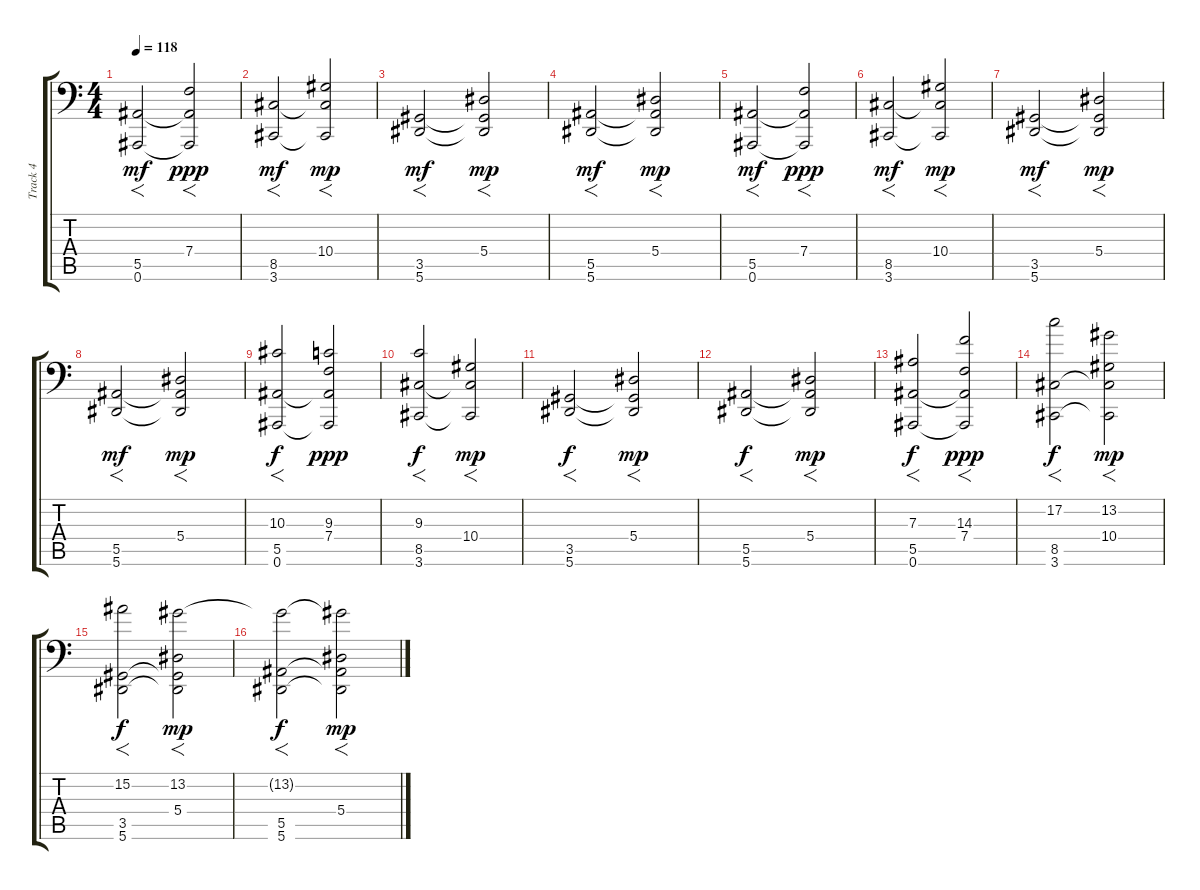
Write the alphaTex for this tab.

\track ("Track 4" "Track 4") {instrument stringensemble1}
\staff {score tabs}
\tuning (C4 G3 Eb3 Bb2 F2 Bb1) {hide}
\ts (4 4)
\tempo 118
\clef f4
\ks c
(5.5 0.6).2{f dy mf} (7.4 5.5{t} 0.6{t}).2{f dy ppp} |
(8.5 3.6).2{f dy mf} (10.4 8.5{t} 3.6{t}).2{f dy mp} |
(3.5 5.6).2{f dy mf} (5.4 3.5{t} 5.6{t}).2{f dy mp} |
(5.5 5.6).2{f dy mf} (5.4 5.5{t} 5.6{t}).2{f dy mp} |
(5.5 0.6).2{f dy mf} (7.4 5.5{t} 0.6{t}).2{f dy ppp} |
(8.5 3.6).2{f dy mf} (10.4 8.5{t} 3.6{t}).2{f dy mp} |
(3.5 5.6).2{f dy mf} (5.4 3.5{t} 5.6{t}).2{f dy mp} |
(5.5 5.6).2{f dy mf} (5.4 5.5{t} 5.6{t}).2{f dy mp} |
(10.3 5.5 0.6).2{f dy f} (9.3 7.4 5.5{t} 0.6{t}).2{dy ppp} |
(9.3 8.5 3.6).2{f dy f} (10.4 8.5{t} 3.6{t}).2{f dy mp} |
(3.5 5.6).2{f dy f} (5.4 3.5{t} 5.6{t}).2{f dy mp} |
(5.5 5.6).2{f dy f} (5.4 5.5{t} 5.6{t}).2{f dy mp} |
(7.3 5.5 0.6).2{f dy f} (14.3 7.4 5.5{t} 0.6{t}).2{f dy ppp} |
(17.2 8.5 3.6).2{f dy f} (13.2 10.4 8.5{t} 3.6{t}).2{f dy mp} |
(15.2 3.5 5.6).2{f dy f} (13.2 5.4 3.5{t} 5.6{t}).2{f dy mp} |
(13.2{t} 5.5 5.6).2{f dy f} (13.2{t} 5.4 5.5{t} 5.6{t}).2{f dy mp}
